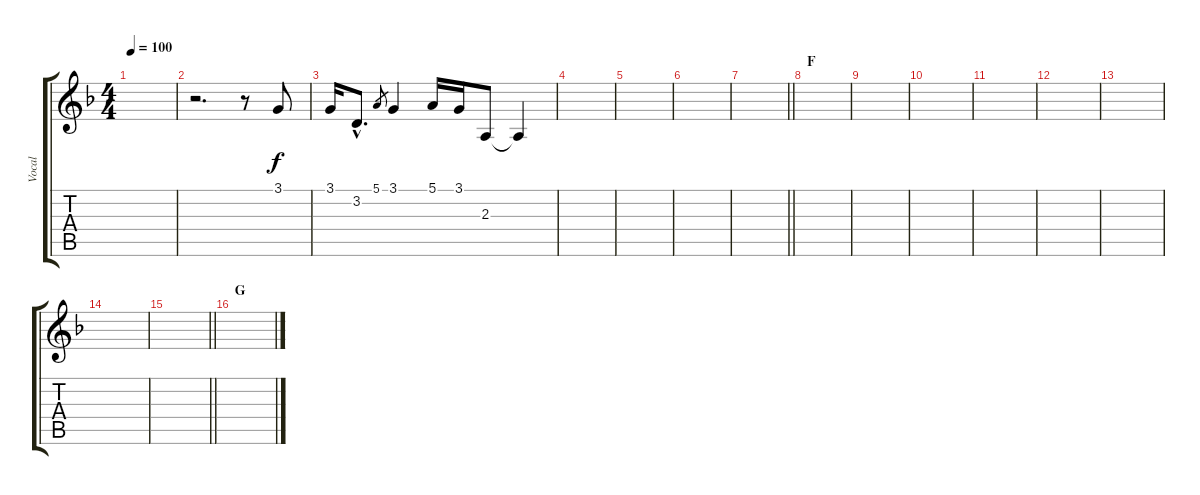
\track ("Vocal" "Vocal") {instrument altosax}
\staff {score tabs}
\tuning (E4 B3 G3 D3 A2 E2) {hide}
\ts (4 4)
\tempo 100
\clef g2
\ks f
|
r.2{d} r.8 3.1.8 |
3.1.16 3.2{hac}.8{d} 5.1.8{gr} 3.1.4 5.1.16 3.1.16 2.3.8 2.3{t}.4 |
|
|
|
\barLineRight lightlight
|
\section ("" "F")
|
|
|
|
|
|
|
\barLineRight lightlight
|
\section ("" "G")
